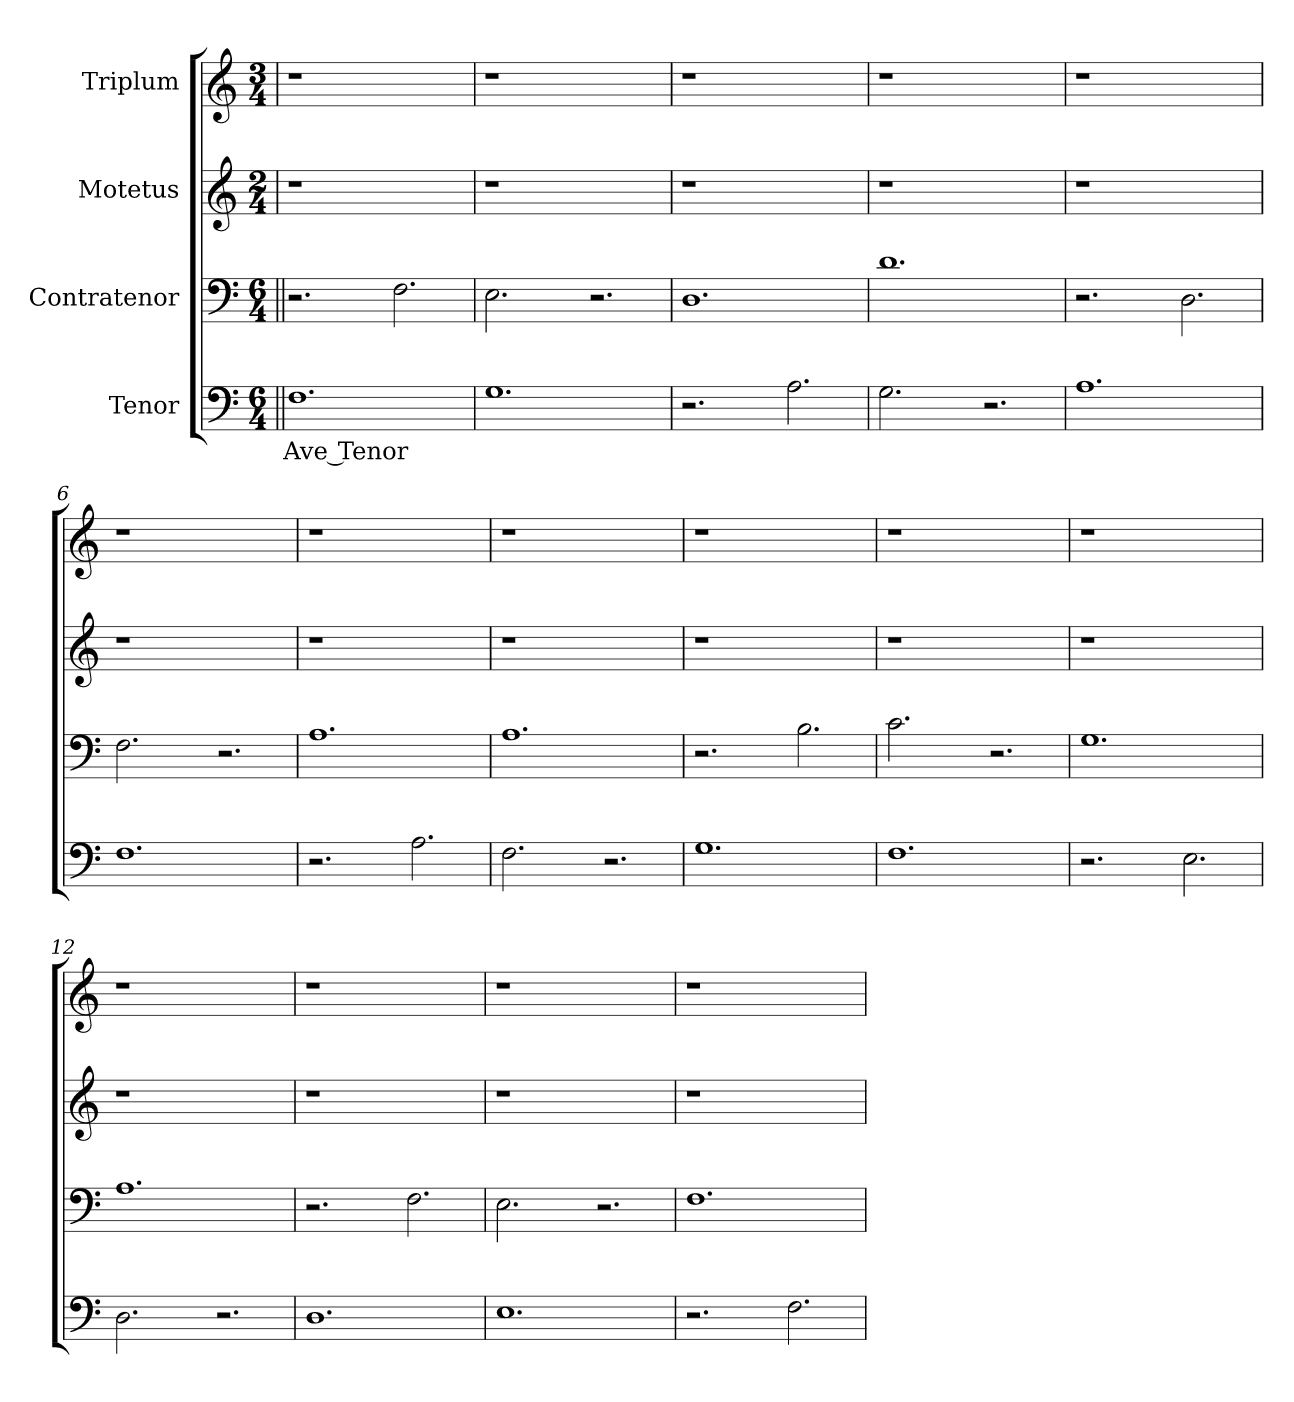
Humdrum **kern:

**kern	**text	**kern	**text	**kern	**kern
*part4	*part4	*part3	*part3	*part2	*part1
*staff4	*staff4	*staff3	*staff3	*staff2	*staff1
*I"Tenor	*	*I"Contratenor	*	*I"Motetus	*I"Triplum
*clefF4	*	*clefF4	*	*clefG2	*clefG2
*k[]	*	*k[]	*	*k[]	*k[]
*M6/4	*	*M6/4	*	*M2/4	*M3/4
=1||	=1	=1||	=1	=1	=1
!	!LO:LY:b	!	!LO:LY:b	!LO:N:vis=1	!LO:N:vis=1
1.F\	Ave Tenor	2.r	Contratenor	2r	2.r
.	.	.	.	1ryy	.
.	.	2.F\	.	.	2.ryy
=2	=2	=2	=2	=2	=2
!	!	!	!	!LO:N:vis=1	!LO:N:vis=1
1.G\	.	2.E\	.	2r	2.r
.	.	.	.	1ryy	.
.	.	2.r	.	.	2.ryy
=3	=3	=3	=3	=3	=3
!	!	!	!	!LO:N:vis=1	!LO:N:vis=1
2.r	.	1.D\	.	2r	2.r
.	.	.	.	1ryy	.
2.A\	.	.	.	.	2.ryy
=4	=4	=4	=4	=4	=4
!	!	!	!	!LO:N:vis=1	!LO:N:vis=1
2.G\	.	1.d\	.	2r	2.r
.	.	.	.	1ryy	.
2.r	.	.	.	.	2.ryy
=5	=5	=5	=5	=5	=5
!	!	!	!	!LO:N:vis=1	!LO:N:vis=1
1.A\	.	2.r	.	2r	2.r
.	.	.	.	1ryy	.
.	.	2.D\	.	.	2.ryy
=6	=6	=6	=6	=6	=6
!	!	!	!	!LO:N:vis=1	!LO:N:vis=1
1.F\	.	2.F\	.	2r	2.r
.	.	.	.	1ryy	.
.	.	2.r	.	.	2.ryy
=7	=7	=7	=7	=7	=7
!	!	!	!	!LO:N:vis=1	!LO:N:vis=1
2.r	.	1.A\	.	2r	2.r
.	.	.	.	1ryy	.
2.A\	.	.	.	.	2.ryy
=8	=8	=8	=8	=8	=8
!	!	!	!	!LO:N:vis=1	!LO:N:vis=1
2.F\	.	1.A\	.	2r	2.r
.	.	.	.	1ryy	.
2.r	.	.	.	.	2.ryy
=9	=9	=9	=9	=9	=9
!	!	!	!	!LO:N:vis=1	!LO:N:vis=1
1.G\	.	2.r	.	2r	2.r
.	.	.	.	1ryy	.
.	.	2.B\	.	.	2.ryy
=10	=10	=10	=10	=10	=10
!	!	!	!	!LO:N:vis=1	!LO:N:vis=1
1.F\	.	2.c\	.	2r	2.r
.	.	.	.	1ryy	.
.	.	2.r	.	.	2.ryy
=11	=11	=11	=11	=11	=11
!	!	!	!	!LO:N:vis=1	!LO:N:vis=1
2.r	.	1.G\	.	2r	2.r
.	.	.	.	1ryy	.
2.E\	.	.	.	.	2.ryy
=12	=12	=12	=12	=12	=12
!	!	!	!	!LO:N:vis=1	!LO:N:vis=1
2.D\	.	1.A\	.	2r	2.r
.	.	.	.	1ryy	.
2.r	.	.	.	.	2.ryy
=13	=13	=13	=13	=13	=13
!	!	!	!	!LO:N:vis=1	!LO:N:vis=1
1.D\	.	2.r	.	2r	2.r
.	.	.	.	1ryy	.
.	.	2.F\	.	.	2.ryy
=14	=14	=14	=14	=14	=14
!	!	!	!	!LO:N:vis=1	!LO:N:vis=1
1.E\	.	2.E\	.	2r	2.r
.	.	.	.	1ryy	.
.	.	2.r	.	.	2.ryy
=15	=15	=15	=15	=15	=15
!	!	!	!	!LO:N:vis=1	!LO:N:vis=1
2.r	.	1.F\	.	2r	2.r
.	.	.	.	1ryy	.
2.F\	.	.	.	.	2.ryy
=	=	=	=	=	=
*-	*-	*-	*-	*-	*-
